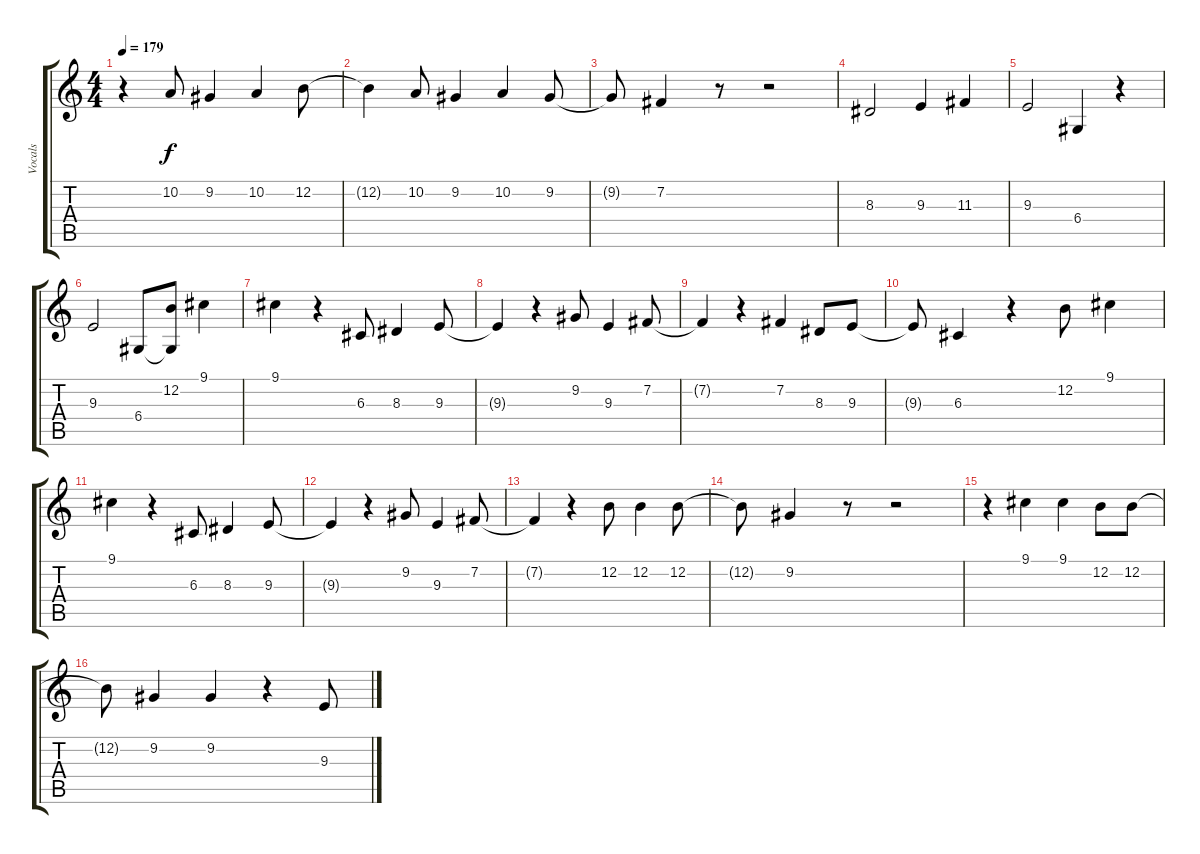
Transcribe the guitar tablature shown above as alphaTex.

\track ("Vocals" "Vocals") {instrument flute}
\staff {score tabs}
\tuning (E4 B3 G3 D3 A2 E2) {hide}
\ts (4 4)
\tempo 179
\clef g2
\ks c
r.4{dy f} 10.2.8 9.2.4 10.2.4 12.2.8 |
12.2{t}.4 10.2.8 9.2.4 10.2.4 9.2.8 |
9.2{t}.8 7.2.4 r.8 r.2 |
8.3.2 9.3.4 11.3.4 |
9.3.2 6.4.4 r.4 |
9.3.2 6.4.8 (12.2 6.4{t}).8 9.1.4 |
9.1.4 r.4 6.3.8 8.3.4 9.3.8 |
9.3{t}.4 r.4 9.2.8 9.3.4 7.2.8 |
7.2{t}.4 r.4 7.2.4 8.3.8 9.3.8 |
9.3{t}.8 6.3.4 r.4 12.2.8 9.1.4 |
9.1.4 r.4 6.3.8 8.3.4 9.3.8 |
9.3{t}.4 r.4 9.2.8 9.3.4 7.2.8 |
7.2{t}.4 r.4 12.2.8 12.2.4 12.2.8 |
12.2{t}.8 9.2.4 r.8 r.2 |
r.4 9.1.4 9.1.4 12.2.8 12.2.8 |
12.2{t}.8 9.2.4 9.2.4 r.4 9.3.8
